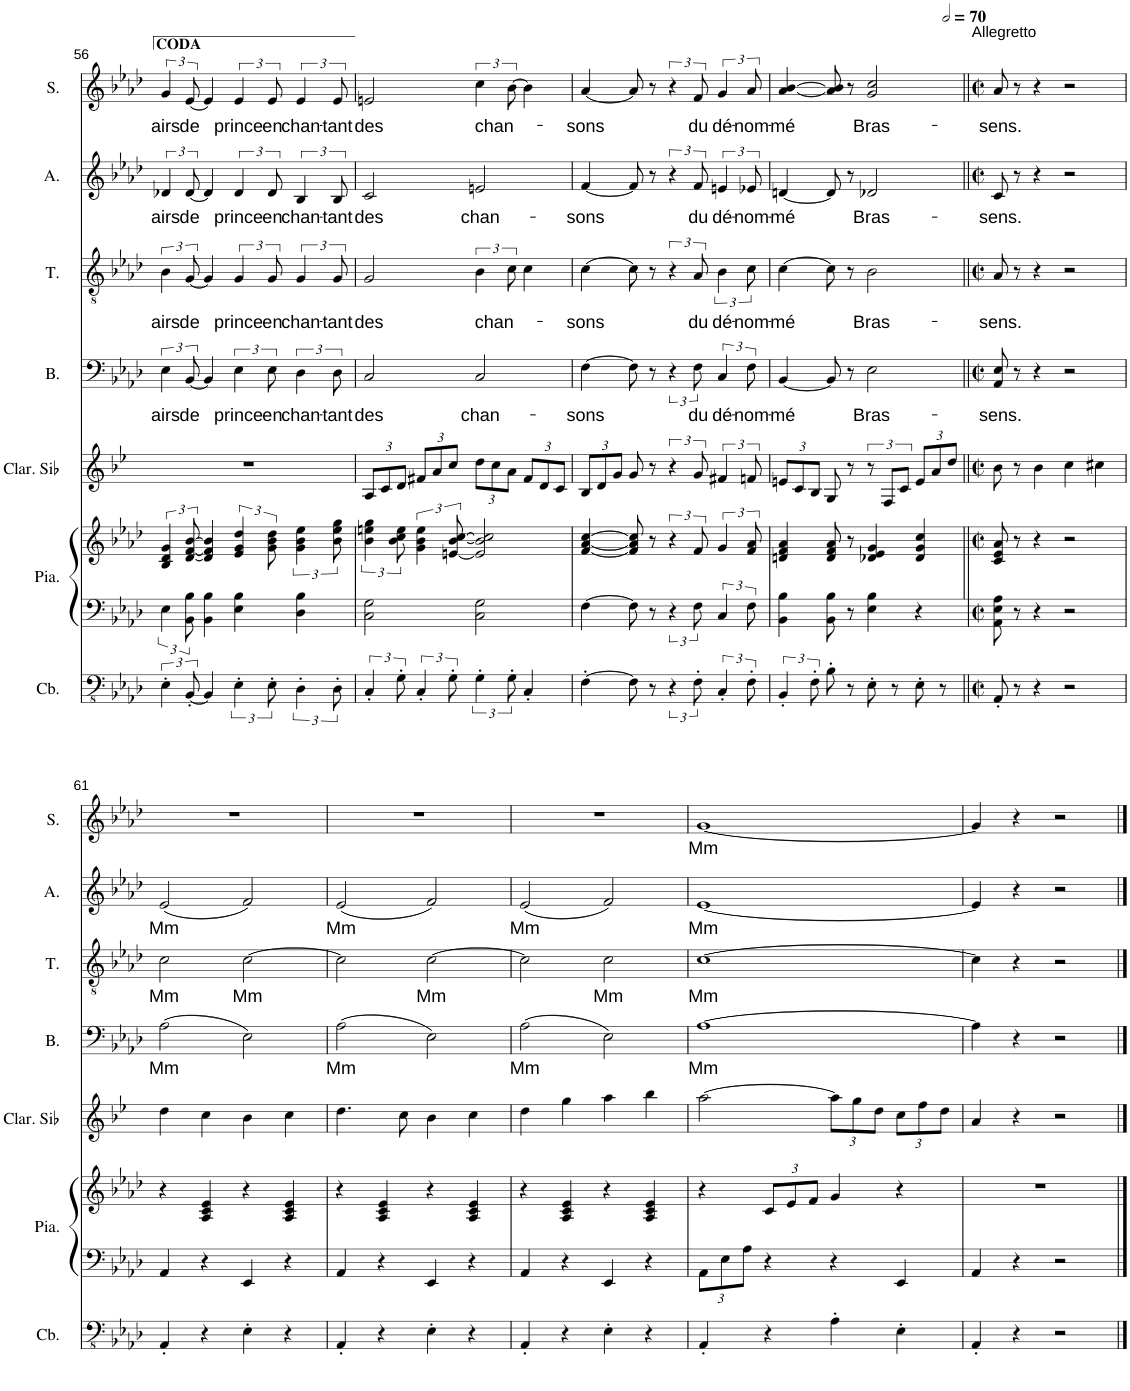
**kern	**kern	**kern	**kern	**kern	**text	**kern	**text	**kern	**text	**kern	**text
*part7	*part6	*part6	*part5	*part4	*part4	*part3	*part3	*part2	*part2	*part1	*part1
*staff8	*staff7	*staff6	*staff5	*staff4	*staff4	*staff3	*staff3	*staff2	*staff2	*staff1	*staff1
*I"Contrebasse	*I"Piano à queue	*	*I"Clarinette en Sib	*I"Bass	*	*I"Ténor	*	*I"Alto	*	*I"Soprano	*
*I'Cb.	*I'Pia.	*	*I'Clar. Sib	*I'B.	*	*I'T.	*	*I'A.	*	*I'S.	*
!!LO:PB:g=z
*clefFv4	*clefF4	*clefG2	*clefG2	*clefF4	*	*clefGv2	*	*clefG2	*	*clefG2	*
*Trd7c12	*	*	*Trd1c2	*	*	*	*	*	*	*	*
*k[b-e-a-d-]	*k[b-e-a-d-]	*k[b-e-a-d-]	*k[b-e-]	*k[b-e-a-d-]	*	*k[b-e-a-d-]	*	*k[b-e-a-d-]	*	*k[b-e-a-d-]	*
*M4/4	*M4/4	*M4/4	*M4/4	*M4/4	*	*M4/4	*	*M4/4	*	*M4/4	*
*met(c)	*met(c)	*met(c)	*met(c)	*met(c)	*	*met(c)	*	*met(c)	*	*met(c)	*
=56	=56	=56	=56	=56	=56	=56	=56	=56	=56	=56	=56
!	!	!	!	!	!LO:LY:b	!	!LO:LY:b	!	!LO:LY:b	!	!LO:LY:b
6EE-'\	6E-\	6B-/ 6d-/ 6g/	1r	6E-\	airs	6B-\	airs	6d-X/	airs	6g/	airs
!	!	!	!	!	!LO:LY:b	!	!LO:LY:b	!	!LO:LY:b	!	!LO:LY:b
[12BBB-'/	12BB-\ 12B-\	[12d-/ [12f/ [12b-/	.	[12BB-/	de	[12G/	de	[12d-/	de	[12e-/	de
4BBB-/]	4BB-\ 4B-\	4d-/] 4f/] 4b-/]	.	4BB-/]	.	4G/]	.	4d-/]	.	4e-/]	.
!	!	!	!	!	!LO:LY:b	!	!LO:LY:b	!	!LO:LY:b	!	!LO:LY:b
6EE-'\	4E-\ 4B-\	6e-/ 6g/ 6dd-/	.	6E-\	prince	6G/	prince	6d-/	prince	6e-/	prince
!	!	!	!	!	!LO:LY:b	!	!LO:LY:b	!	!LO:LY:b	!	!LO:LY:b
12EE-'\	.	12g\ 12b-\ 12dd-\	.	12E-\	en	12G/	en	12d-/	en	12e-/	en
!	!	!	!	!	!LO:LY:b	!	!LO:LY:b	!	!LO:LY:b	!	!LO:LY:b
6DD-'\	4D-\ 4B-\	6g\ 6b-\ 6ee-\	.	6D-\	chan-	6G/	chan-	6B-/	chan-	6e-/	chan-
!	!	!	!	!	!LO:LY:b	!	!LO:LY:b	!	!LO:LY:b	!	!LO:LY:b
12DD-'\	.	12b-\ 12ee-\ 12gg\	.	12D-\	-tant	12G/	-tant	12B-/	-tant	12e-/	-tant
=57	=57	=57	=57	=57	=57	=57	=57	=57	=57	=57	=57
*	*	*	*Xbrackettup	*	*	*	*	*	*	*	*
!	!	!	!	!	!LO:LY:b	!	!LO:LY:b	!	!LO:LY:b	!	!LO:LY:b
6CC'/	2C\ 2G\	6b-\ 6een\ 6gg\	12A/L	2C/	des	2G/	des	2c/	des	2en/	des
.	.	.	12c/	.	.	.	.	.	.	.	.
12GG'\	.	12b-\ 12cc\ 12ee\	12d/J	.	.	.	.	.	.	.	.
6CC'/	.	6g\ 6b-\ 6ee\	12f#X/L	.	.	.	.	.	.	.	.
.	.	.	12a/	.	.	.	.	.	.	.	.
12GG'\	.	[12en/ [12b-/ [12cc/	12cc/J	.	.	.	.	.	.	.	.
!	!	!	!	!	!LO:LY:b	!	!LO:LY:b	!	!LO:LY:b	!	!LO:LY:b
6GG'\	2C\ 2G\	2e/] 2b-/] 2cc/]	12dd\L	2C/	chan-	6B-\	chan-	2en/	chan-	6cc\	chan-
.	.	.	12cc\	.	.	.	.	.	.	.	.
12GG'\	.	.	12a\J	.	.	12c\	.	.	.	[12b-\	.
4CC'/	.	.	12f#/L	.	.	4c\	.	.	.	4b-\]	.
.	.	.	12d/	.	.	.	.	.	.	.	.
.	.	.	12c/J	.	.	.	.	.	.	.	.
=58	=58	=58	=58	=58	=58	=58	=58	=58	=58	=58	=58
!	!	!	!	!	!LO:LY:b	!	!LO:LY:b	!	!LO:LY:b	!	!LO:LY:b
[4FF'\	[4F\	[4f/ [4a-/ [4cc/	12B-/L	[4F\	-sons	[4c\	sons	[4f/	-sons	[4a-/	sons
.	.	.	12d/	.	.	.	.	.	.	.	.
.	.	.	12g/J	.	.	.	.	.	.	.	.
8FF\]	8F\]	8f/] 8a-/] 8cc/]	8g/	8F\]	.	8c\]	.	8f/]	.	8a-/]	.
8r	8r	8r	8r	8r	.	8r	.	8r	.	8r	.
*	*	*	*brackettup	*	*	*	*	*	*	*	*
6r	6r	6r	6r	6r	.	6r	.	6r	.	6r	.
!	!	!	!	!	!LO:LY:b	!	!LO:LY:b	!	!LO:LY:b	!	!LO:LY:b
12FF'\	12F\	12f/	12g/	12F\	du	12A-/	du	12f/	du	12f/	du
!	!	!	!	!	!LO:LY:b	!	!LO:LY:b	!	!LO:LY:b	!	!LO:LY:b
6CC'/	6C/	6g/	6f#X/	6C/	dé-	6B-\	dé-	6en/	dé-	6g/	dé-
!	!	!	!	!	!LO:LY:b	!	!LO:LY:b	!	!LO:LY:b	!	!LO:LY:b
12FF'\	12F\	12f/ 12a-/	12fn/	12F\	-nom-	12c\	-nom-	12e-X/	-nom-	12a-/	-nom-
=59	=59	=59	=59	=59	=59	=59	=59	=59	=59	=59	=59
*	*	*	*Xbrackettup	*	*	*	*	*	*	*	*
!	!	!	!	!	!LO:LY:b	!	!LO:LY:b	!	!LO:LY:b	!	!LO:LY:b
6BBB-'/	4BB-\ 4B-\	4dn/ 4f/ 4a-/	12en/L	[4BB-/	-mé	[4c\	-mé	[4dn/	-mé	[4a-/ [4b-/	-mé
.	.	.	12c/	.	.	.	.	.	.	.	.
12FF'\	.	.	12B-/J	.	.	.	.	.	.	.	.
8BB-'\	8BB-\ 8B-\	8d/ 8f/ 8a-/	8G/	8BB-/]	.	8c\]	.	8d/]	.	8a-/] 8b-/]	.
8r	8r	8r	8r	8r	.	8r	.	8r	.	8r	.
*	*	*	*brackettup	*	*	*	*	*	*	*	*
!	!	!	!	!	!LO:LY:b	!	!LO:LY:b	!	!LO:LY:b	!	!LO:LY:b
8EE-'\	4E-\ 4B-\	4d-X/ 4e-/ 4g/	12r	2E-\	Bras-	2B-\	Bras-	2d-X/	Bras-	2g/ 2cc/	Bras-
.	.	.	12F/L	.	.	.	.	.	.	.	.
8r	.	.	.	.	.	.	.	.	.	.	.
.	.	.	12c/J	.	.	.	.	.	.	.	.
*	*	*	*Xbrackettup	*	*	*	*	*	*	*	*
8EE-'\	4r	4d-/ 4g/ 4cc/	12e/L	.	.	.	.	.	.	.	.
.	.	.	12a/	.	.	.	.	.	.	.	.
8r	.	.	.	.	.	.	.	.	.	.	.
.	.	.	12dd/J	.	.	.	.	.	.	.	.
=60||	=60||	=60||	=60||	=60||	=60||	=60||	=60||	=60||	=60||	=60||	=60||
*M2/2	*M2/2	*M2/2	*M2/2	*M2/2	*	*M2/2	*	*M2/2	*	*M2/2	*
*met(c|)	*met(c|)	*met(c|)	*met(c|)	*met(c|)	*	*met(c|)	*	*met(c|)	*	*met(c|)	*
*	*	*	*	*	*	*	*	*	*	*MM140	*
!	!	!	!	!	!	!	!	!	!	!LO:TX:a:t=Allegretto	!
!	!	!	!	!	!LO:LY:b	!	!LO:LY:b	!	!LO:LY:b	!	!LO:LY:b
8AAA-'/	8AA-\ 8E-\ 8A-\	8c/ 8e-/ 8a-/	8b-\	8AA-/ 8E-/	-sens.	8A-/	-sens.	8c/	-sens.	8a-/	-sens.
8r	8r	8r	8r	8r	.	8r	.	8r	.	8r	.
4r	4r	4r	4b-\	4r	.	4r	.	4r	.	4r	.
2r	2r	2r	4cc\	2r	.	2r	.	2r	.	2r	.
.	.	.	4cc#X\	.	.	.	.	.	.	.	.
!!LO:LB:g=z
=61	=61	=61	=61	=61	=61	=61	=61	=61	=61	=61	=61
!	!	!	!	!	!LO:LY:b	!	!LO:LY:b	!	!LO:LY:b	!	!
4AAA-'/	4AA-/	4r	4dd\	(2A-\	Mm	2c\	Mm	(2e-/	Mm	1r	.
4r	4r	4A-/ 4c/ 4e-/	4cc\	.	.	.	.	.	.	.	.
!	!	!	!	!	!	!	!LO:LY:b	!	!	!	!
4EE-'\	4EE-/	4r	4b-\	2E-\)	.	[2c\	Mm	2f/)	.	.	.
4r	4r	4A-/ 4c/ 4e-/	4cc\	.	.	.	.	.	.	.	.
=62	=62	=62	=62	=62	=62	=62	=62	=62	=62	=62	=62
!	!	!	!	!	!LO:LY:b	!	!	!	!LO:LY:b	!	!
4AAA-'/	4AA-/	4r	4.dd\	(2A-\	Mm	2c\]	.	(2e-/	Mm	1r	.
4r	4r	4A-/ 4c/ 4e-/	.	.	.	.	.	.	.	.	.
.	.	.	8cc\	.	.	.	.	.	.	.	.
!	!	!	!	!	!	!	!LO:LY:b	!	!	!	!
4EE-'\	4EE-/	4r	4b-\	2E-\)	.	[2c\	Mm	2f/)	.	.	.
4r	4r	4A-/ 4c/ 4e-/	4cc\	.	.	.	.	.	.	.	.
=63	=63	=63	=63	=63	=63	=63	=63	=63	=63	=63	=63
!	!	!	!	!	!LO:LY:b	!	!	!	!LO:LY:b	!	!
4AAA-'/	4AA-/	4r	4dd\	(2A-\	Mm	2c\]	.	(2e-/	Mm	1r	.
4r	4r	4A-/ 4c/ 4e-/	4gg\	.	.	.	.	.	.	.	.
!	!	!	!	!	!	!	!LO:LY:b	!	!	!	!
4EE-'\	4EE-/	4r	4aa\	2E-\)	.	2c\	Mm	2f/)	.	.	.
4r	4r	4A-/ 4c/ 4e-/	4bb-\	.	.	.	.	.	.	.	.
=64	=64	=64	=64	=64	=64	=64	=64	=64	=64	=64	=64
*	*Xbrackettup	*	*	*	*	*	*	*	*	*	*
!	!	!	!	!	!LO:LY:b	!	!LO:LY:b	!	!LO:LY:b	!	!LO:LY:b
4AAA-'/	12AA-\L	4r	[2aa\	[1A-	Mm	[1c	Mm	[1e-	Mm	[1g	Mm
.	12E-\	.	.	.	.	.	.	.	.	.	.
.	12A-\J	.	.	.	.	.	.	.	.	.	.
*	*	*Xbrackettup	*	*	*	*	*	*	*	*	*
4r	4r	12c/L	.	.	.	.	.	.	.	.	.
.	.	12e-/	.	.	.	.	.	.	.	.	.
.	.	12f/J	.	.	.	.	.	.	.	.	.
4AA-'\	4r	4g/	12aa\L]	.	.	.	.	.	.	.	.
.	.	.	12gg\	.	.	.	.	.	.	.	.
.	.	.	12dd\J	.	.	.	.	.	.	.	.
4EE-'\	4EE-/	4r	12cc\L	.	.	.	.	.	.	.	.
.	.	.	12ff\	.	.	.	.	.	.	.	.
.	.	.	12dd\J	.	.	.	.	.	.	.	.
=65	=65	=65	=65	=65	=65	=65	=65	=65	=65	=65	=65
4AAA-'/	4AA-/	1r	4a/	4A-\]	.	4c\]	.	4e-/]	.	4g/]	.
4r	4r	.	4r	4r	.	4r	.	4r	.	4r	.
2r	2r	.	2r	2r	.	2r	.	2r	.	2r	.
==	==	==	==	==	==	==	==	==	==	==	==
*-	*-	*-	*-	*-	*-	*-	*-	*-	*-	*-	*-
